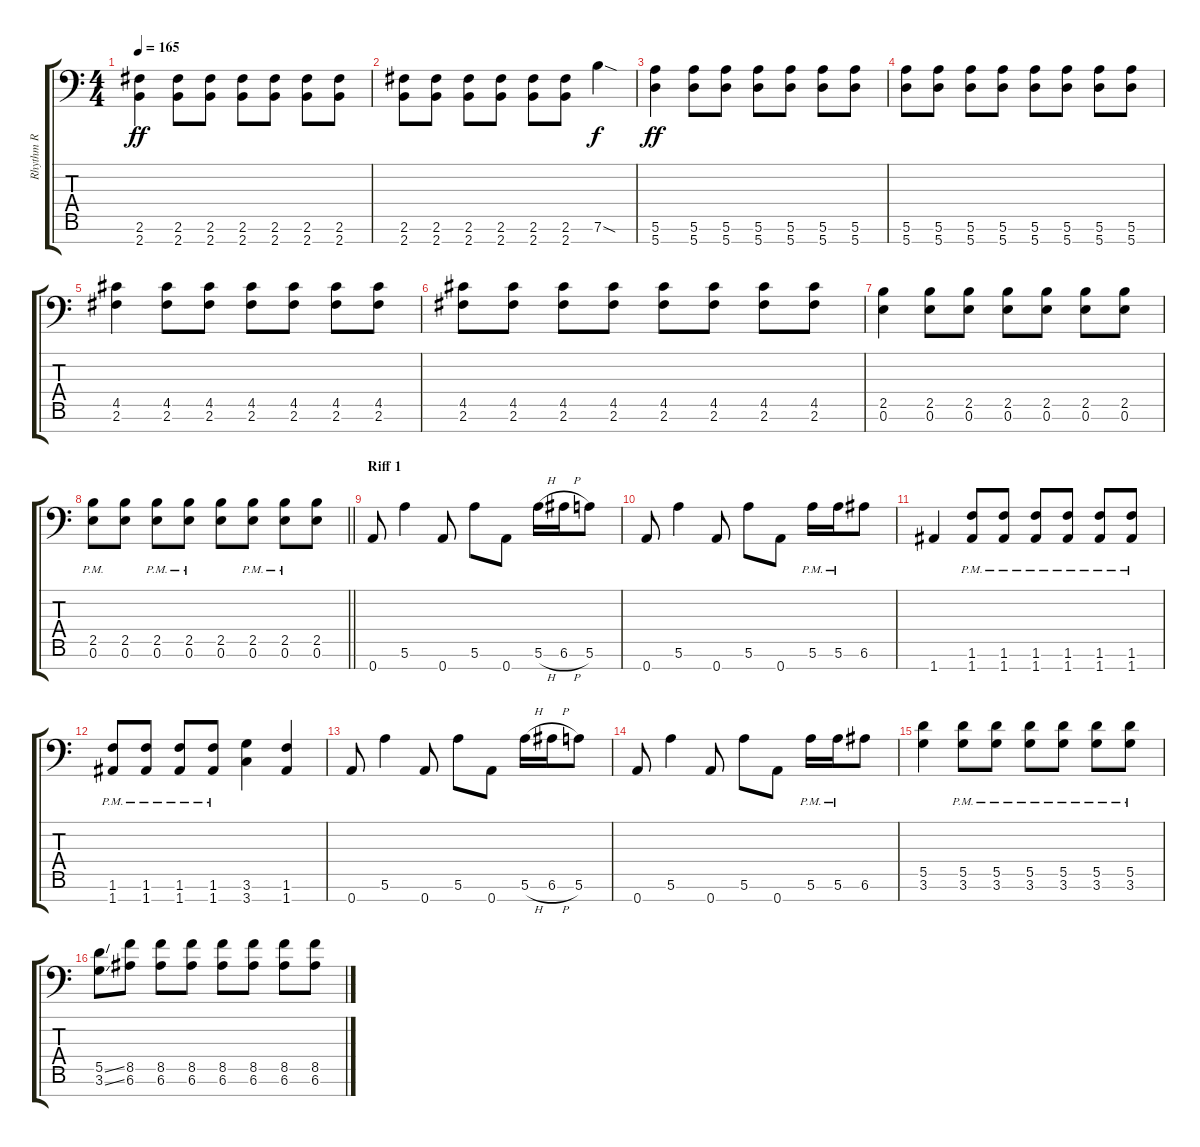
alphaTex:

\track ("Rhythm R" "Rhythm R") {instrument overdrivenguitar}
\staff {score tabs}
\tuning (E4 B3 G3 D3 A2 E2 A1) {hide}
\ts (4 4)
\tempo 165
\clef f4
\ks c
(2.6 2.7).4{dy ff} (2.6 2.7).8 (2.6 2.7).8 (2.6 2.7).8 (2.6 2.7).8 (2.6 2.7).8 (2.6 2.7).8 |
(2.6 2.7).8 (2.6 2.7).8 (2.6 2.7).8 (2.6 2.7).8 (2.6 2.7).8 (2.6 2.7).8 7.6{sod}.4{dy f} |
(5.6 5.7).4{dy ff} (5.6 5.7).8 (5.6 5.7).8 (5.6 5.7).8 (5.6 5.7).8 (5.6 5.7).8 (5.6 5.7).8 |
(5.6 5.7).8 (5.6 5.7).8 (5.6 5.7).8 (5.6 5.7).8 (5.6 5.7).8 (5.6 5.7).8 (5.6 5.7).8 (5.6 5.7).8 |
(4.5 2.6).4 (4.5 2.6).8 (4.5 2.6).8 (4.5 2.6).8 (4.5 2.6).8 (4.5 2.6).8 (4.5 2.6).8 |
(4.5 2.6).8 (4.5 2.6).8 (4.5 2.6).8 (4.5 2.6).8 (4.5 2.6).8 (4.5 2.6).8 (4.5 2.6).8 (4.5 2.6).8 |
(2.5 0.6).4 (2.5 0.6).8 (2.5 0.6).8 (2.5 0.6).8 (2.5 0.6).8 (2.5 0.6).8 (2.5 0.6).8 |
\barLineRight lightlight
(2.5{pm} 0.6{pm}).8 (2.5 0.6).8 (2.5{pm} 0.6{pm}).8 (2.5{pm} 0.6{pm}).8 (2.5 0.6).8 (2.5{pm} 0.6{pm}).8 (2.5{pm} 0.6{pm}).8 (2.5 0.6).8 |
\section ("" "Riff 1")
0.7.8 5.6.4 0.7.8 5.6.8 0.7.8 5.6{h}.16 6.6{h}.16 5.6.8 |
0.7.8 5.6.4 0.7.8 5.6.8 0.7.8 5.6{pm}.16 5.6{pm}.16 6.6.8 |
1.7.4 (1.6{pm} 1.7{pm}).8 (1.6{pm} 1.7{pm}).8 (1.6{pm} 1.7{pm}).8 (1.6{pm} 1.7{pm}).8 (1.6{pm} 1.7{pm}).8 (1.6{pm} 1.7{pm}).8 |
(1.6{pm} 1.7{pm}).8 (1.6{pm} 1.7{pm}).8 (1.6{pm} 1.7{pm}).8 (1.6{pm} 1.7{pm}).8 (3.6 3.7).4 (1.6 1.7).4 |
0.7.8 5.6.4 0.7.8 5.6.8 0.7.8 5.6{h}.16 6.6{h}.16 5.6.8 |
0.7.8 5.6.4 0.7.8 5.6.8 0.7.8 5.6{pm}.16 5.6{pm}.16 6.6.8 |
(5.5 3.6).4 (5.5{pm} 3.6{pm}).8 (5.5{pm} 3.6{pm}).8 (5.5{pm} 3.6{pm}).8 (5.5{pm} 3.6{pm}).8 (5.5{pm} 3.6{pm}).8 (5.5{pm} 3.6{pm}).8 |
(5.5{ss} 3.6{ss}).8 (8.5 6.6).8 (8.5 6.6).8 (8.5 6.6).8 (8.5 6.6).8 (8.5 6.6).8 (8.5 6.6).8 (8.5 6.6).8
